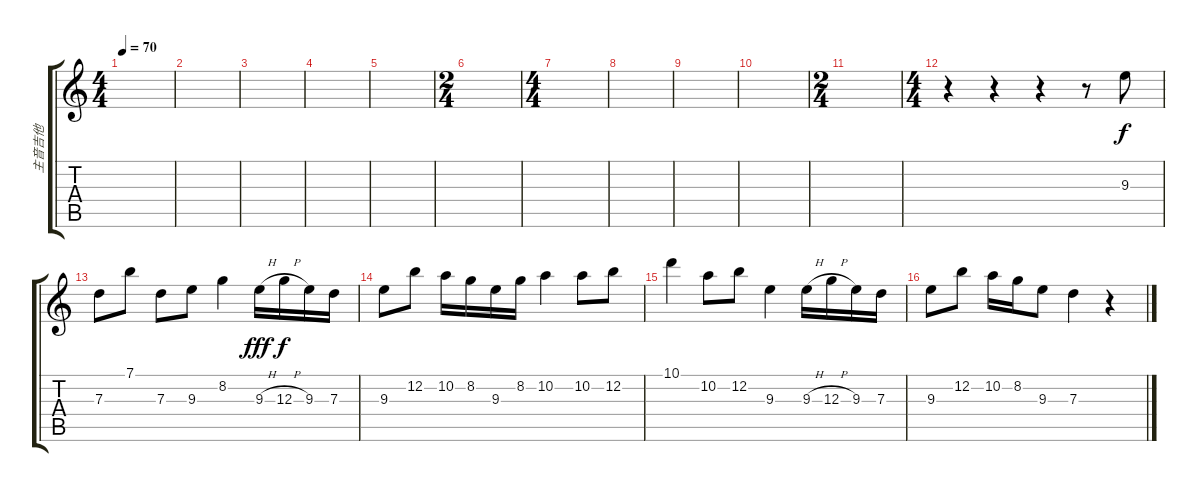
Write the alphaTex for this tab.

\track ("主音吉他" "主音吉他") {instrument overdrivenguitar}
\staff {score tabs}
\tuning (E4 B3 G3 D3 A2 E2) {hide}
\ts (4 4)
\tempo 70
\clef g2
\ks c
|
|
|
|
|
\ts (2 4)
|
\ts (4 4)
|
|
|
|
\ts (2 4)
|
\ts (4 4)
r.4 r.4 r.4 r.8 9.3.8 |
7.3.8 7.1.8 7.3.8 9.3.8 8.2.4 9.3{h}.16{dy fff} 12.3{h}.16{dy f} 9.3.16 7.3.16 |
9.3.8 12.2.8 10.2.16 8.2.16 9.3.16 8.2.16 10.2.4 10.2.8 12.2.8 |
10.1.4 10.2.8 12.2.8 9.3.4 9.3{h}.16 12.3{h}.16 9.3.16 7.3.16 |
9.3.8 12.2.8 10.2.16 8.2.16 9.3.8 7.3.4 r.4
